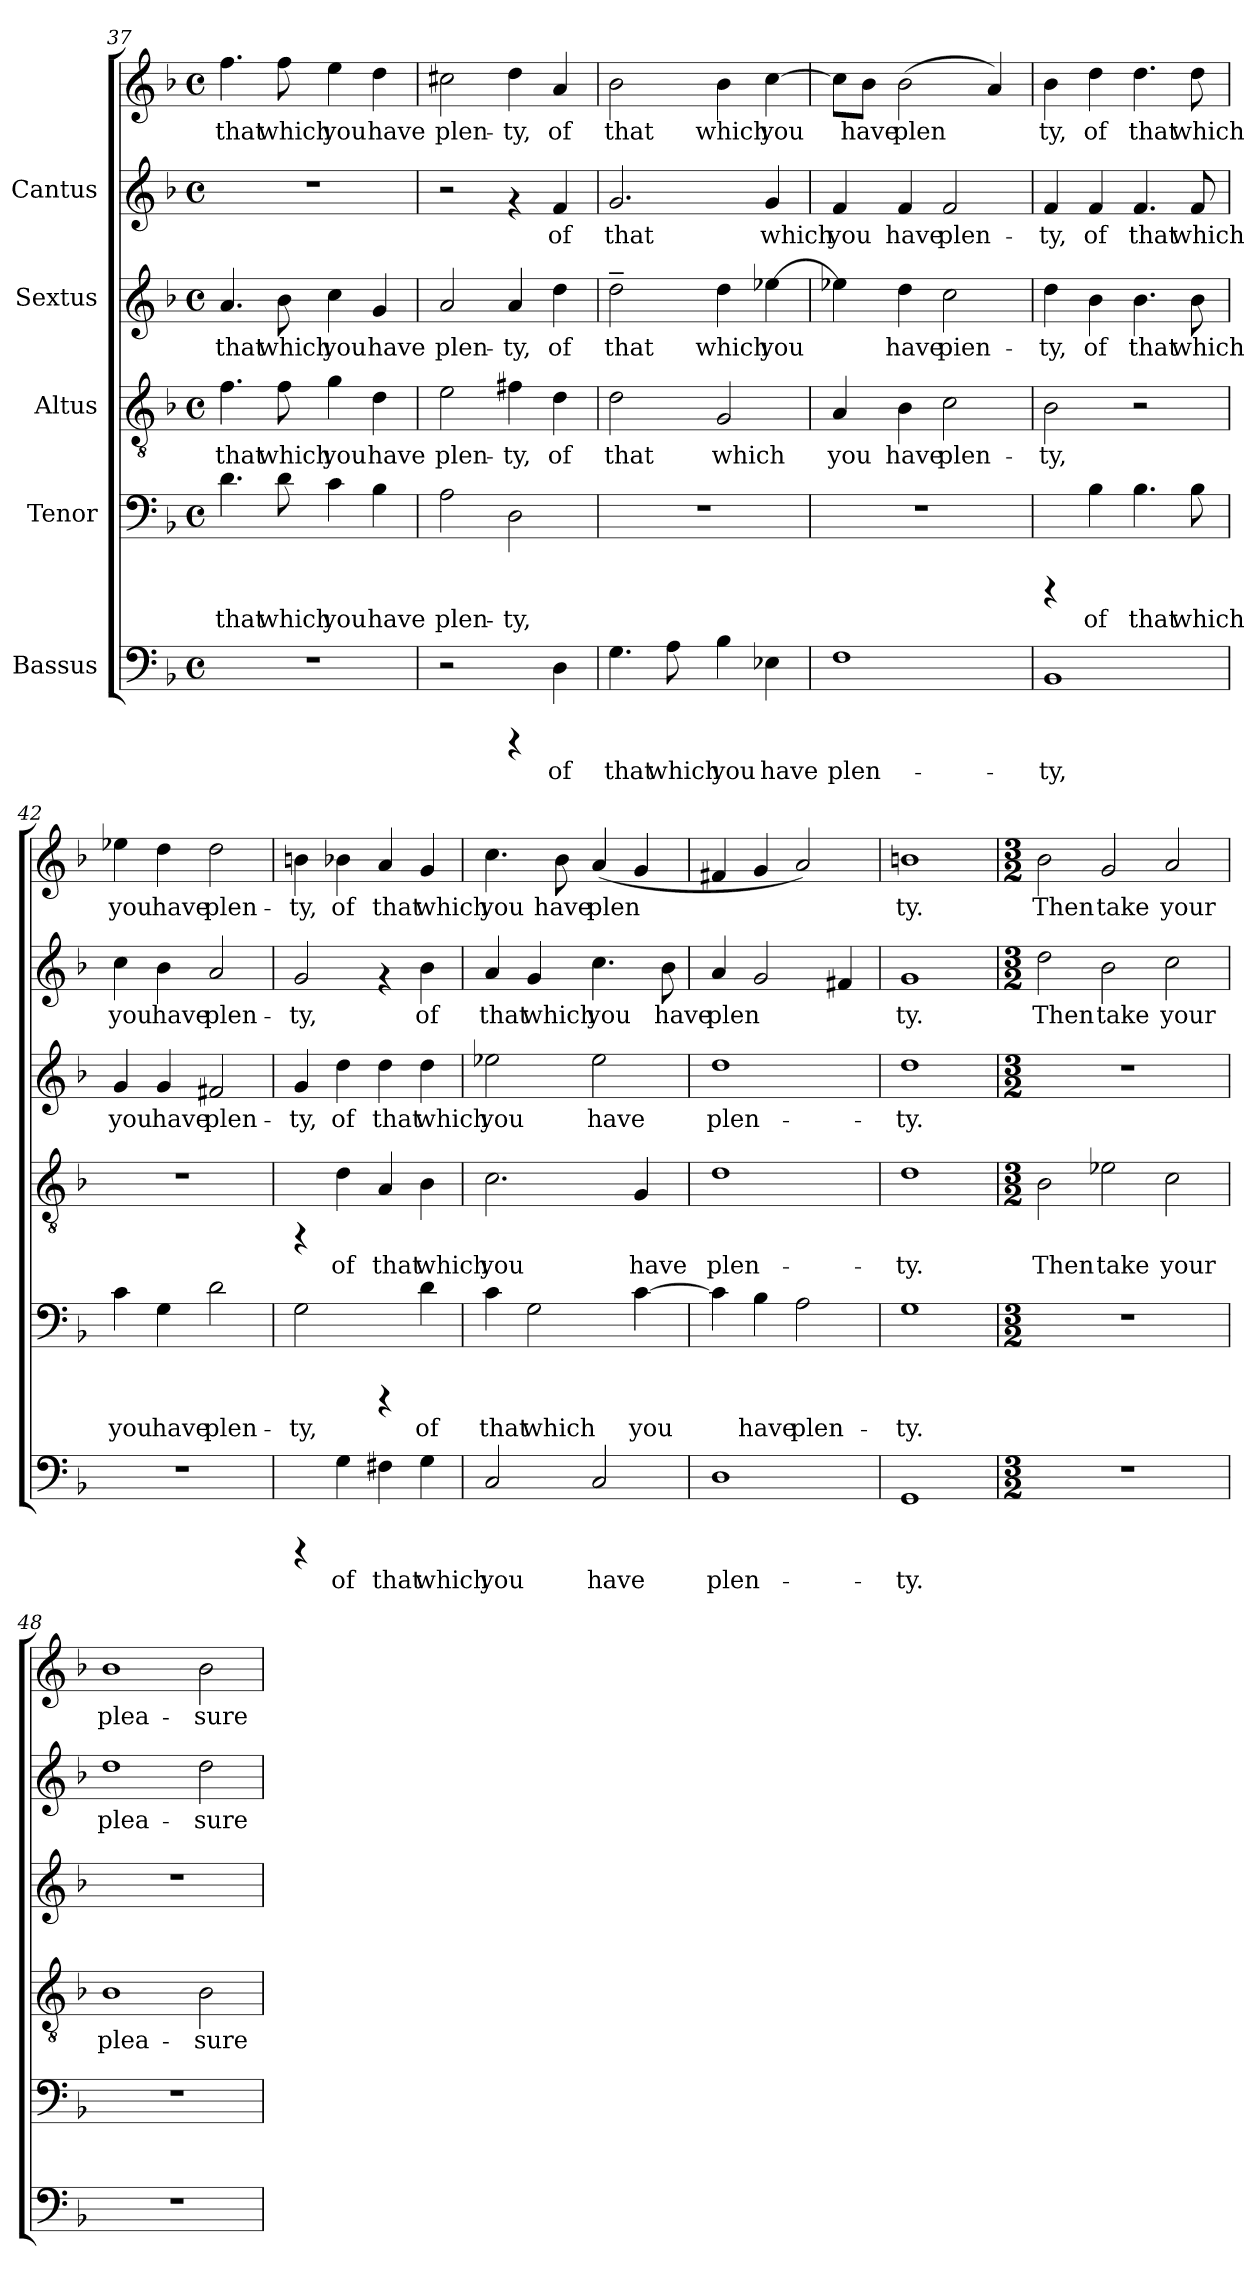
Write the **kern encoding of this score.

**kern	**text	**kern	**text	**kern	**text	**kern	**text	**kern	**text	**kern	**text
*part5	*part5	*part4	*part4	*part3	*part3	*part2	*part2	*part1	*part1	*part1	*part1
*staff6	*staff6	*staff5	*staff5	*staff4	*staff4	*staff3	*staff3	*staff2	*staff2	*staff1	*staff1
*I"Bassus	*	*I"Tenor	*	*I"Altus	*	*I"Sextus	*	*I"Cantus	*	*	*
*clefF4	*	*clefF4	*	*clefGv2	*	*clefG2	*	*clefG2	*	*clefG2	*
*k[b-]	*	*k[b-]	*	*k[b-]	*	*k[b-]	*	*k[b-]	*	*k[b-]	*
*F:	*	*F:	*	*F:	*	*F:	*	*F:	*	*F:	*
*M4/4	*	*M4/4	*	*M4/4	*	*M4/4	*	*M4/4	*	*M4/4	*
*met(c)	*	*met(c)	*	*met(c)	*	*met(c)	*	*met(c)	*	*met(c)	*
=37	=37	=37	=37	=37	=37	=37	=37	=37	=37	=37	=37
!	!	!	!LO:LY:b:cj	!	!LO:LY:b:cj	!	!LO:LY:b:cj	!	!	!	!LO:LY:b:cj
1r	.	4.d\	that	4.f\	that	4.a/	that	1r	.	4.ff\	that
!	!	!	!LO:LY:b:cj	!	!LO:LY:b:cj	!	!LO:LY:b:cj	!	!	!	!LO:LY:b:cj
.	.	8d\	which	8f\	which	8b-\	which	.	.	8ff\	which
!	!	!	!LO:LY:b:cj	!	!LO:LY:b:cj	!	!LO:LY:b:cj	!	!	!	!LO:LY:b:cj
.	.	4c\	you	4g\	you	4cc\	you	.	.	4ee\	you
!	!	!	!LO:LY:b:cj	!	!LO:LY:b:cj	!	!LO:LY:b:cj	!	!	!	!LO:LY:b:cj
.	.	4B-\	have	4d\	have	4g/	have	.	.	4dd\	have
=38	=38	=38	=38	=38	=38	=38	=38	=38	=38	=38	=38
!	!	!	!LO:LY:b:cj	!	!LO:LY:b:cj	!	!LO:LY:b:cj	!	!	!	!LO:LY:b:cj
2r	.	2A\	plen-	2e\	plen-	2a/	plen-	2r	.	2cc#X\	plen-
!	!	!	!LO:LY:b:cj	!	!LO:LY:b:cj	!	!LO:LY:b:cj	!	!	!	!LO:LY:b:cj
4rCCC	.	2D\	-ty,	4f#X\	-ty,	4a/	-ty,	4rf	.	4dd\	-ty,
!	!LO:LY:b:cj	!	!	!	!LO:LY:b:cj	!	!LO:LY:b:cj	!	!LO:LY:b:cj	!	!LO:LY:b:cj
4D\	of	.	.	4d\	of	4dd\	of	4f/	of	4a/	of
!!LO:LB:g=z
=39	=39	=39	=39	=39	=39	=39	=39	=39	=39	=39	=39
!	!LO:LY:b:cj	!	!	!	!LO:LY:b:cj	!	!LO:LY:b:cj	!	!LO:LY:b:cj	!	!LO:LY:b:cj
4.G\	that	1r	.	2d\	that	2dd~>\	that	2.g/	that	2b-\	that
!	!LO:LY:b:cj	!	!	!	!	!	!	!	!	!	!
8A\	which	.	.	.	.	.	.	.	.	.	.
!	!LO:LY:b:cj	!	!	!	!LO:LY:b:cj	!	!LO:LY:b:cj	!	!	!	!LO:LY:b:cj
4B-\	you	.	.	2G/	which	4dd\	which	.	.	4b-\	which
!	!LO:LY:b:cj	!	!	!	!	!	!LO:LY:b:cj	!	!LO:LY:b:cj	!	!LO:LY:b:cj
4E-X\	have	.	.	.	.	[>4ee-X\	you	4g/	which	[>4cc\	you
=40	=40	=40	=40	=40	=40	=40	=40	=40	=40	=40	=40
!	!LO:LY:b:cj	!	!	!	!LO:LY:b:cj	!	!LO:LY:b:cj	!	!LO:LY:b:cj	!	!LO:LY:b:cj
1F	plen-	1r	.	4A/	you	4ee-X\]	.	4f/	-you	8cc\L]	.
!	!	!	!	!	!	!	!	!	!	!	!LO:LY:b:cj
.	.	.	.	.	.	.	.	.	.	8b-\J	have
!	!	!	!	!	!LO:LY:b:cj	!	!LO:LY:b:cj	!	!LO:LY:b:cj	!	!LO:LY:b:cj
.	.	.	.	4B-\	have	4dd\	have	4f/	have	(>2b-\	plen-
!	!	!	!	!	!LO:LY:b:cj	!	!LO:LY:b:cj	!	!LO:LY:b:cj	!	!
.	.	.	.	2c\	plen-	2cc\	pien-	2f/	plen-	.	.
!	!	!	!	!	!	!	!	!	!	!	!LO:LY:b:cj
.	.	.	.	.	.	.	.	.	.	4a/)	--
=41	=41	=41	=41	=41	=41	=41	=41	=41	=41	=41	=41
!	!LO:LY:b:cj	!	!	!	!LO:LY:b:cj	!	!LO:LY:b:cj	!	!LO:LY:b:cj	!	!LO:LY:b:cj
1BB-	-ty,	4rCCC	.	2B-\	-ty,	4dd\	-ty,	4f/	ty,	4b-\	-ty,
!	!	!	!LO:LY:b:cj	!	!	!	!LO:LY:b:cj	!	!LO:LY:b:cj	!	!LO:LY:b:cj
.	.	4B-\	of	.	.	4b-\	of	4f/	of	4dd\	of
!	!	!	!LO:LY:b:cj	!	!	!	!LO:LY:b:cj	!	!LO:LY:b:cj	!	!LO:LY:b:cj
.	.	4.B-\	that	2r	.	4.b-\	that	4.f/	that	4.dd\	that
!	!	!	!LO:LY:b:cj	!	!	!	!LO:LY:b:cj	!	!LO:LY:b:cj	!	!LO:LY:b:cj
.	.	8B-\	which	.	.	8b-\	which	8f/	which	8dd\	which
=42	=42	=42	=42	=42	=42	=42	=42	=42	=42	=42	=42
!	!	!	!LO:LY:b:cj	!	!	!	!LO:LY:b:cj	!	!LO:LY:b:cj	!	!LO:LY:b:cj
1r	.	4c\	you	1r	.	4g/	you	4cc\	-you	4ee-X\	you
!	!	!	!LO:LY:b:cj	!	!	!	!LO:LY:b:cj	!	!LO:LY:b:cj	!	!LO:LY:b:cj
.	.	4G\	have	.	.	4g/	have	4b-\	have	4dd\	have
!	!	!	!LO:LY:b:cj	!	!	!	!LO:LY:b:cj	!	!LO:LY:b:cj	!	!LO:LY:b:cj
.	.	2d\	plen-	.	.	2f#X/	plen-	2a/	plen-	2dd\	plen-
!!LO:PB:g=z
=43	=43	=43	=43	=43	=43	=43	=43	=43	=43	=43	=43
!	!	!	!LO:LY:b:cj	!	!	!	!LO:LY:b:cj	!	!LO:LY:b:cj	!	!LO:LY:b:cj
4rCCC	.	2G\	-ty,	4rFF	.	4g/	-ty,	2g/	ty,	4bn\	-ty,
!	!LO:LY:b:cj	!	!	!	!LO:LY:b:cj	!	!LO:LY:b:cj	!	!	!	!LO:LY:b:cj
4G\	of	.	.	4d\	of	4dd\	of	.	.	4b-X\	of
!	!LO:LY:b:cj	!	!	!	!LO:LY:b:cj	!	!LO:LY:b:cj	!	!	!	!LO:LY:b:cj
4F#X\	that	4rCCC	.	4A/	that	4dd\	that	4rf	.	4a/	that
!	!LO:LY:b:cj	!	!LO:LY:b:cj	!	!LO:LY:b:cj	!	!LO:LY:b:cj	!	!LO:LY:b:cj	!	!LO:LY:b:cj
4G\	which	4d\	of	4B-\	which	4dd\	which	4b-\	of	4g/	which
=44	=44	=44	=44	=44	=44	=44	=44	=44	=44	=44	=44
!	!LO:LY:b:cj	!	!LO:LY:b:cj	!	!LO:LY:b:cj	!	!LO:LY:b:cj	!	!LO:LY:b:cj	!	!LO:LY:b:cj
2C/	you	4c\	that	2.c\	you	2ee-X\	you	4a/	-that	4.cc\	you
!	!	!	!LO:LY:b:cj	!	!	!	!	!	!LO:LY:b:cj	!	!
.	.	2G\	which	.	.	.	.	4g/	which	.	.
!	!	!	!	!	!	!	!	!	!	!	!LO:LY:b:cj
.	.	.	.	.	.	.	.	.	.	8b-\	have
!	!LO:LY:b:cj	!	!	!	!	!	!LO:LY:b:cj	!	!LO:LY:b:cj	!	!LO:LY:b:cj
2C/	have	.	.	.	.	2ee-\	have	4.cc\	you	(<4a/	plen-
!	!	!	!LO:LY:b:cj	!	!LO:LY:b:cj	!	!	!	!	!	!LO:LY:b:cj
.	.	[>4c\	you	4G/	have	.	.	.	.	4g/	--
!	!	!	!	!	!	!	!	!	!LO:LY:b:cj	!	!
.	.	.	.	.	.	.	.	8b-\	have	.	.
=45	=45	=45	=45	=45	=45	=45	=45	=45	=45	=45	=45
!	!LO:LY:b:cj	!	!LO:LY:b:cj	!	!LO:LY:b:cj	!	!LO:LY:b:cj	!	!LO:LY:b:cj	!	!
1D	plen-	4c\]	.	1d	plen-	1dd	plen-	4a/	plen-	4f#X/	.
!	!	!	!LO:LY:b:cj	!	!	!	!	!	!LO:LY:b:cj	!	!
.	.	4B-\	have	.	.	.	.	2g/	--	4g/	.
!	!	!	!LO:LY:b:cj	!	!	!	!	!	!	!	!
.	.	2A\	plen-	.	.	.	.	.	.	2a/)	.
!	!	!	!	!	!	!	!	!	!LO:LY:b:cj	!	!
.	.	.	.	.	.	.	.	4f#X/	--	.	.
=46	=46	=46	=46	=46	=46	=46	=46	=46	=46	=46	=46
!	!LO:LY:b:cj	!	!LO:LY:b:cj	!	!LO:LY:b:cj	!	!LO:LY:b:cj	!	!LO:LY:b:cj	!	!LO:LY:b:cj
1GG	-ty.	1G	-ty.	1d	-ty.	1dd	-ty.	1g	ty.	1bn	-ty.
=47	=47	=47	=47	=47	=47	=47	=47	=47	=47	=47	=47
*M3/2	*	*M3/2	*	*M3/2	*	*M3/2	*	*M3/2	*	*M3/2	*
*	*	*	*	*	*	*	*	*	*	*MM288	*
!	!	!	!	!	!LO:LY:b:cj	!	!	!	!LO:LY:b:cj	!	!LO:LY:b:cj
1.r	.	1.r	.	2B-\	Then	1.r	.	2dd\	Then	2b-\	Then
!	!	!	!	!	!LO:LY:b:cj	!	!	!	!LO:LY:b:cj	!	!LO:LY:b:cj
.	.	.	.	2e-X\	take	.	.	2b-\	take	2g/	take
!	!	!	!	!	!LO:LY:b:cj	!	!	!	!LO:LY:b:cj	!	!LO:LY:b:cj
.	.	.	.	2c\	your	.	.	2cc\	your	2a/	your
!!LO:LB:g=z
=48	=48	=48	=48	=48	=48	=48	=48	=48	=48	=48	=48
!	!	!	!	!	!LO:LY:b:cj	!	!	!	!LO:LY:b:cj	!	!LO:LY:b:cj
1.r	.	1.r	.	1B-	plea-	1.r	.	1dd	plea-	1b-	plea-
!	!	!	!	!	!LO:LY:b:cj	!	!	!	!LO:LY:b:cj	!	!LO:LY:b:cj
.	.	.	.	2B-\	-sure	.	.	2dd\	-sure	2b-\	-sure
=	=	=	=	=	=	=	=	=	=	=	=
*-	*-	*-	*-	*-	*-	*-	*-	*-	*-	*-	*-
